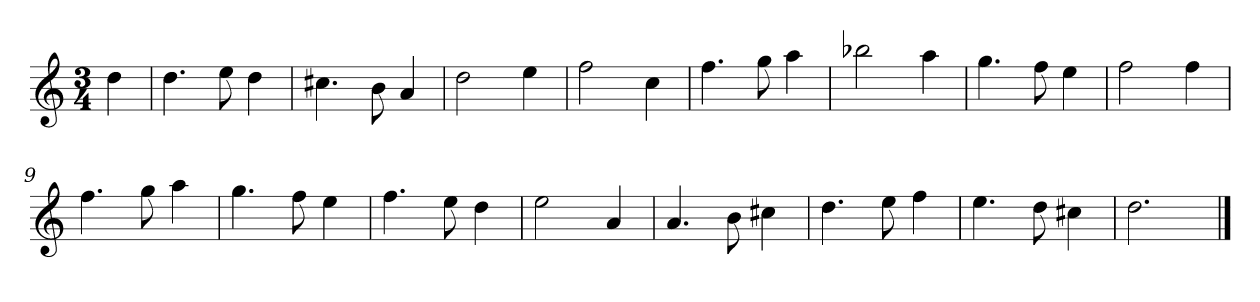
**kern
*part1
*staff1
*k[]
*M3/4
*MM120
=
4dd
=1
4.dd
8ee
4dd
=2
4.cc#X
8b
4a
=3
2dd
4ee
=4
2ff
4cc
=5
4.ff
8gg
4aa
=6
2bb-X
4aa
=7
4.gg
8ff
4ee
=8
2ff
4ff
=9
4.ff
8gg
4aa
=10
4.gg
8ff
4ee
=11
4.ff
8ee
4dd
=12
2ee
4a
=13
4.a
8b
4cc#X
=14
4.dd
8ee
4ff
=15
4.ee
8dd
4cc#X
=16
2.dd
==
*-
